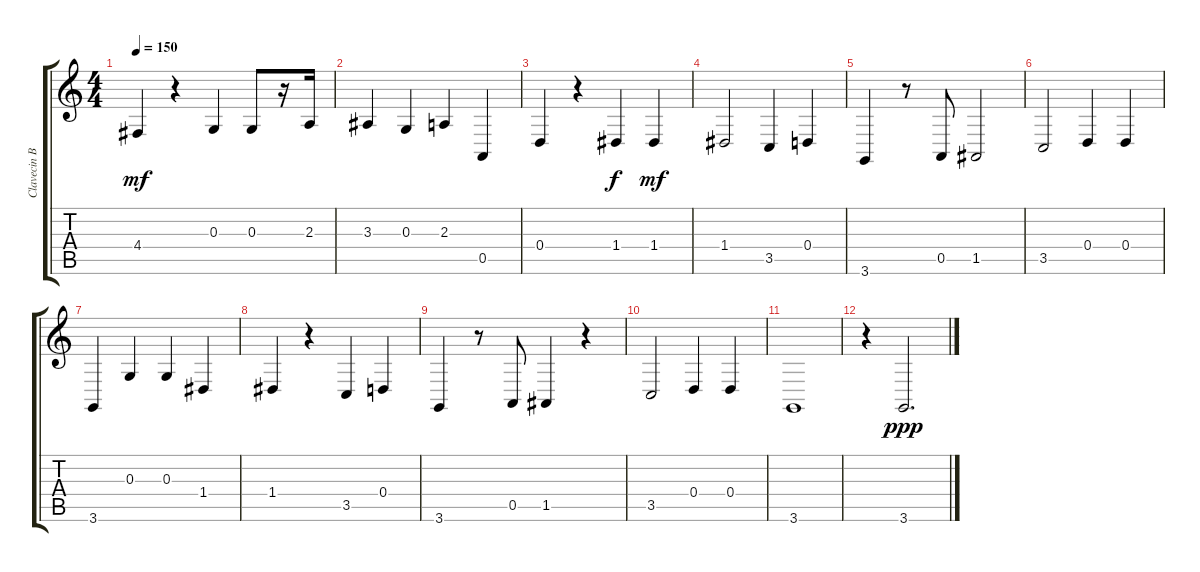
\track ("Clavecin Basse (pour l'effet)" "Clavecin B") {instrument harpsichord}
\staff {score tabs}
\tuning (E4 B3 G3 D3 A2 E2) {hide}
\ts (4 4)
\tempo 150
\clef g2
\ks c
4.4.4{dy mf} r.4 0.3.4 0.3.8 r.16 2.3.16 |
3.3.4 0.3.4 2.3.4 0.5.4 |
0.4.4 r.4 1.4.4{dy f} 1.4.4{dy mf} |
1.4.2 3.5.4 0.4.4 |
3.6.4 r.8 0.5.8 1.5.2 |
3.5.2 0.4.4 0.4.4 |
3.6.4 0.3.4 0.3.4 1.4.4 |
1.4.4 r.4 3.5.4 0.4.4 |
3.6.4 r.8 0.5.8 1.5.4 r.4 |
3.5.2 0.4.4 0.4.4 |
3.6.1 |
r.4 3.6.2{d dy ppp}
